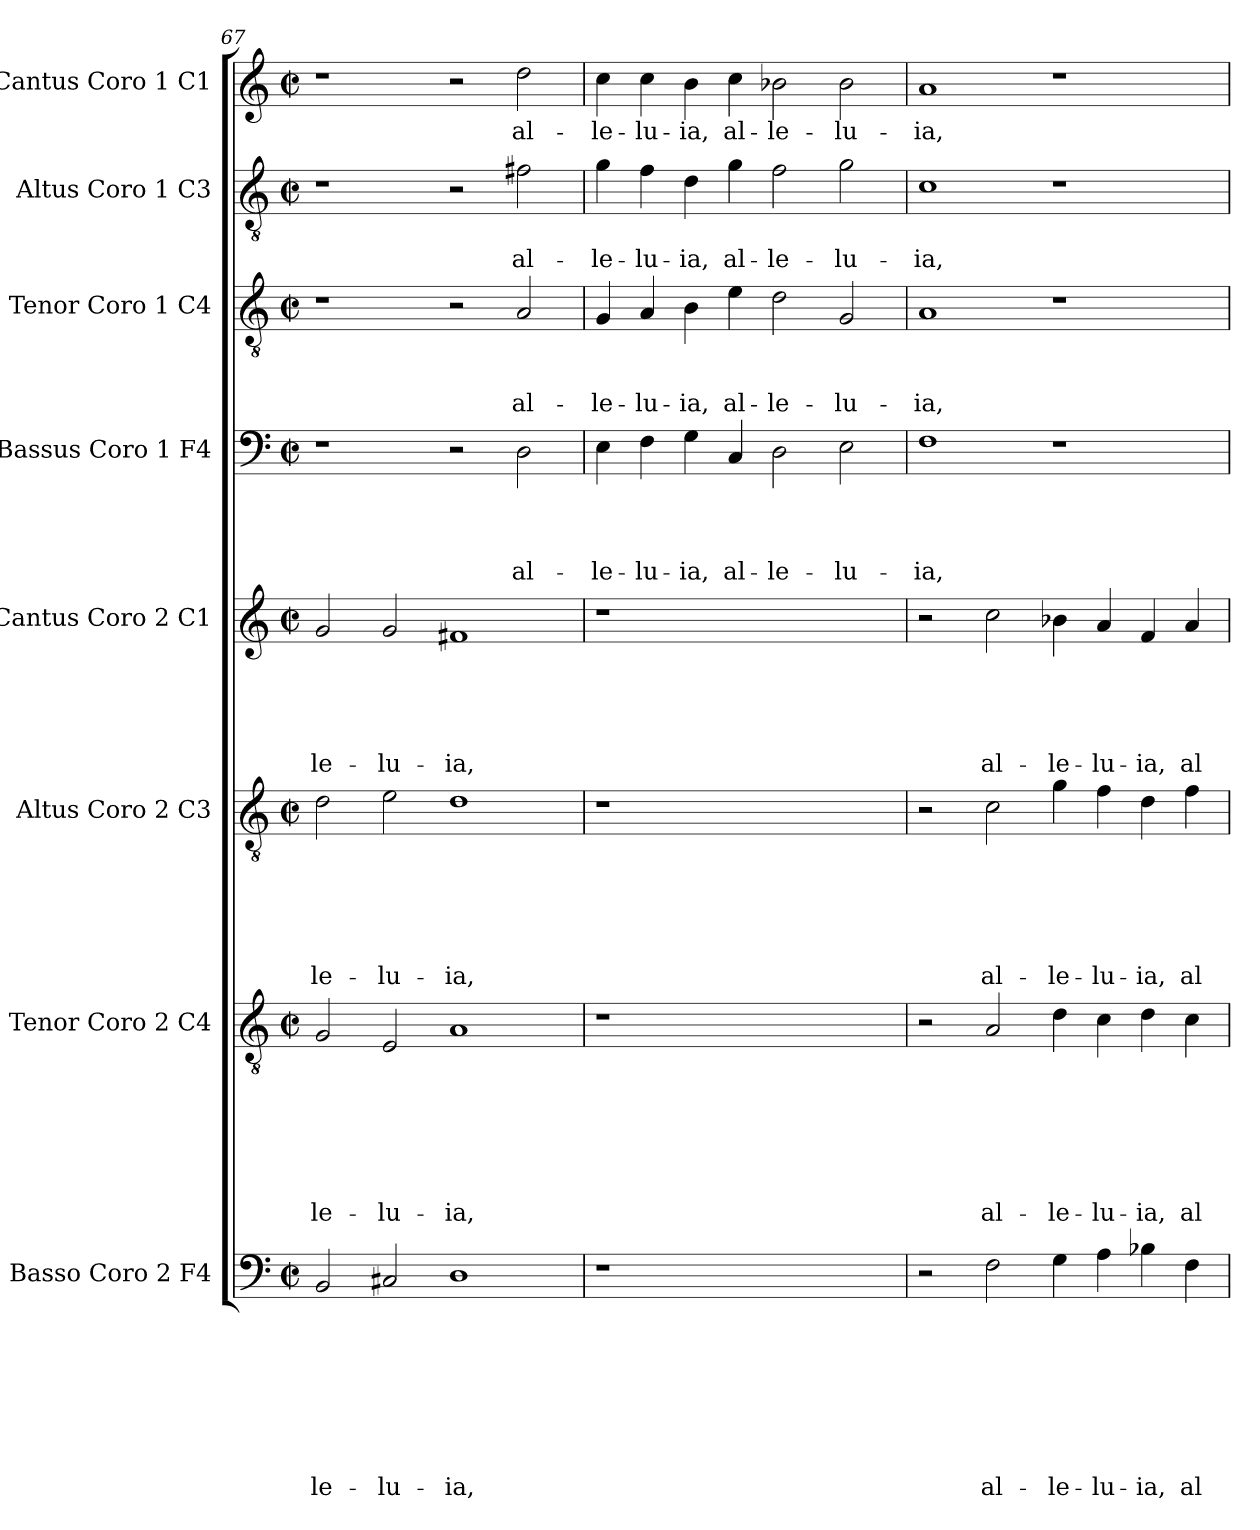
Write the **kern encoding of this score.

**kern	**text	**text	**text	**text	**text	**text	**text	**text	**kern	**text	**text	**text	**text	**text	**text	**text	**kern	**text	**text	**text	**text	**text	**text	**kern	**text	**text	**text	**text	**text	**kern	**text	**text	**text	**text	**kern	**text	**text	**text	**kern	**text	**text	**kern	**text
*part8	*part8	*part8	*part8	*part8	*part8	*part8	*part8	*part8	*part7	*part7	*part7	*part7	*part7	*part7	*part7	*part7	*part6	*part6	*part6	*part6	*part6	*part6	*part6	*part5	*part5	*part5	*part5	*part5	*part5	*part4	*part4	*part4	*part4	*part4	*part3	*part3	*part3	*part3	*part2	*part2	*part2	*part1	*part1
*staff8	*staff8	*staff8	*staff8	*staff8	*staff8	*staff8	*staff8	*staff8	*staff7	*staff7	*staff7	*staff7	*staff7	*staff7	*staff7	*staff7	*staff6	*staff6	*staff6	*staff6	*staff6	*staff6	*staff6	*staff5	*staff5	*staff5	*staff5	*staff5	*staff5	*staff4	*staff4	*staff4	*staff4	*staff4	*staff3	*staff3	*staff3	*staff3	*staff2	*staff2	*staff2	*staff1	*staff1
*I"Basso Coro 2 F4	*	*	*	*	*	*	*	*	*I"Tenor  Coro 2 C4	*	*	*	*	*	*	*	*I"Altus Coro 2 C3	*	*	*	*	*	*	*I"Cantus  Coro 2 C1	*	*	*	*	*	*I"Bassus  Coro 1 F4	*	*	*	*	*I"Tenor  Coro 1 C4	*	*	*	*I"Altus  Coro 1 C3	*	*	*I"Cantus  Coro 1 C1	*
*I'B2	*	*	*	*	*	*	*	*	*I'T2	*	*	*	*	*	*	*	*I'A2	*	*	*	*	*	*	*I'C3	*	*	*	*	*	*I'B1	*	*	*	*	*I'T1	*	*	*	*I'A1	*	*	*I'C1	*
*clefF4	*	*	*	*	*	*	*	*	*clefGv2	*	*	*	*	*	*	*	*clefGv2	*	*	*	*	*	*	*clefG2	*	*	*	*	*	*clefF4	*	*	*	*	*clefGv2	*	*	*	*clefGv2	*	*	*clefG2	*
*k[]	*	*	*	*	*	*	*	*	*k[]	*	*	*	*	*	*	*	*k[]	*	*	*	*	*	*	*k[]	*	*	*	*	*	*k[]	*	*	*	*	*k[]	*	*	*	*k[]	*	*	*k[]	*
*C:	*	*	*	*	*	*	*	*	*C:	*	*	*	*	*	*	*	*C:	*	*	*	*	*	*	*C:	*	*	*	*	*	*C:	*	*	*	*	*C:	*	*	*	*C:	*	*	*C:	*
*M2/2	*	*	*	*	*	*	*	*	*M2/2	*	*	*	*	*	*	*	*M2/2	*	*	*	*	*	*	*M2/2	*	*	*	*	*	*M2/2	*	*	*	*	*M2/2	*	*	*	*M2/2	*	*	*M2/2	*
*met(c|)	*	*	*	*	*	*	*	*	*met(c|)	*	*	*	*	*	*	*	*met(c|)	*	*	*	*	*	*	*met(c|)	*	*	*	*	*	*met(c|)	*	*	*	*	*met(c|)	*	*	*	*met(c|)	*	*	*met(c|)	*
=67	=67	=67	=67	=67	=67	=67	=67	=67	=67	=67	=67	=67	=67	=67	=67	=67	=67	=67	=67	=67	=67	=67	=67	=67	=67	=67	=67	=67	=67	=67	=67	=67	=67	=67	=67	=67	=67	=67	=67	=67	=67	=67	=67
2BB/	.	.	.	.	.	.	.	-le-	2G/	.	.	.	.	.	.	-le-	2d\	.	.	.	.	.	-le-	2g/	.	.	.	.	-le-	1r	.	.	.	.	1r	.	.	.	1r	.	.	1r	.
2C#X/	.	.	.	.	.	.	.	-lu-	2E/	.	.	.	.	.	.	-lu-	2e\	.	.	.	.	.	-lu-	2g/	.	.	.	.	-lu-	.	.	.	.	.	.	.	.	.	.	.	.	.	.
1D	.	.	.	.	.	.	.	-ia,	1A	.	.	.	.	.	.	-ia,	1d	.	.	.	.	.	-ia,	1f#X	.	.	.	.	-ia,	2r	.	.	.	.	2r	.	.	.	2r	.	.	2r	.
.	.	.	.	.	.	.	.	.	.	.	.	.	.	.	.	.	.	.	.	.	.	.	.	.	.	.	.	.	.	2D\	.	.	.	al-	2A/	.	.	al-	2f#X\	.	al-	2dd\	al-
!!LO:PB:g=z
=68	=68	=68	=68	=68	=68	=68	=68	=68	=68	=68	=68	=68	=68	=68	=68	=68	=68	=68	=68	=68	=68	=68	=68	=68	=68	=68	=68	=68	=68	=68	=68	=68	=68	=68	=68	=68	=68	=68	=68	=68	=68	=68	=68
1r	.	.	.	.	.	.	.	.	1r	.	.	.	.	.	.	.	1r	.	.	.	.	.	.	1r	.	.	.	.	.	4E\	.	.	.	-le-	4G/	.	.	-le-	4g\	.	-le-	4cc\	-le-
.	.	.	.	.	.	.	.	.	.	.	.	.	.	.	.	.	.	.	.	.	.	.	.	.	.	.	.	.	.	4F\	.	.	.	-lu-	4A/	.	.	-lu-	4f\	.	-lu-	4cc\	-lu-
.	.	.	.	.	.	.	.	.	.	.	.	.	.	.	.	.	.	.	.	.	.	.	.	.	.	.	.	.	.	4G\	.	.	.	-ia,	4B\	.	.	-ia,	4d\	.	-ia,	4b\	-ia,
.	.	.	.	.	.	.	.	.	.	.	.	.	.	.	.	.	.	.	.	.	.	.	.	.	.	.	.	.	.	4C/	.	.	.	al-	4e\	.	.	al-	4g\	.	al-	4cc\	al-
1ryy	.	.	.	.	.	.	.	.	1ryy	.	.	.	.	.	.	.	1ryy	.	.	.	.	.	.	1ryy	.	.	.	.	.	2D\	.	.	.	-le-	2d\	.	.	-le-	2f\	.	-le-	2b-X\	-le-
.	.	.	.	.	.	.	.	.	.	.	.	.	.	.	.	.	.	.	.	.	.	.	.	.	.	.	.	.	.	2E\	.	.	.	-lu-	2G/	.	.	-lu-	2g\	.	-lu-	2b-\	-lu-
=69	=69	=69	=69	=69	=69	=69	=69	=69	=69	=69	=69	=69	=69	=69	=69	=69	=69	=69	=69	=69	=69	=69	=69	=69	=69	=69	=69	=69	=69	=69	=69	=69	=69	=69	=69	=69	=69	=69	=69	=69	=69	=69	=69
2r	.	.	.	.	.	.	.	.	2r	.	.	.	.	.	.	.	2r	.	.	.	.	.	.	2r	.	.	.	.	.	1F	.	.	.	-ia,	1A	.	.	-ia,	1c	.	-ia,	1a	-ia,
2F\	.	.	.	.	.	.	.	al-	2A/	.	.	.	.	.	.	al-	2c\	.	.	.	.	.	al-	2cc\	.	.	.	.	al-	.	.	.	.	.	.	.	.	.	.	.	.	.	.
4G\	.	.	.	.	.	.	.	-le-	4d\	.	.	.	.	.	.	-le-	4g\	.	.	.	.	.	-le-	4b-X\	.	.	.	.	-le-	1r	.	.	.	.	1r	.	.	.	1r	.	.	1r	.
4A\	.	.	.	.	.	.	.	-lu-	4c\	.	.	.	.	.	.	-lu-	4f\	.	.	.	.	.	-lu-	4a/	.	.	.	.	-lu-	.	.	.	.	.	.	.	.	.	.	.	.	.	.
4B-X\	.	.	.	.	.	.	.	-ia,	4d\	.	.	.	.	.	.	-ia,	4d\	.	.	.	.	.	-ia,	4f/	.	.	.	.	-ia,	.	.	.	.	.	.	.	.	.	.	.	.	.	.
4F\	.	.	.	.	.	.	.	al-	4c\	.	.	.	.	.	.	al-	4f\	.	.	.	.	.	al-	4a/	.	.	.	.	al-	.	.	.	.	.	.	.	.	.	.	.	.	.	.
=	=	=	=	=	=	=	=	=	=	=	=	=	=	=	=	=	=	=	=	=	=	=	=	=	=	=	=	=	=	=	=	=	=	=	=	=	=	=	=	=	=	=	=
*-	*-	*-	*-	*-	*-	*-	*-	*-	*-	*-	*-	*-	*-	*-	*-	*-	*-	*-	*-	*-	*-	*-	*-	*-	*-	*-	*-	*-	*-	*-	*-	*-	*-	*-	*-	*-	*-	*-	*-	*-	*-	*-	*-
